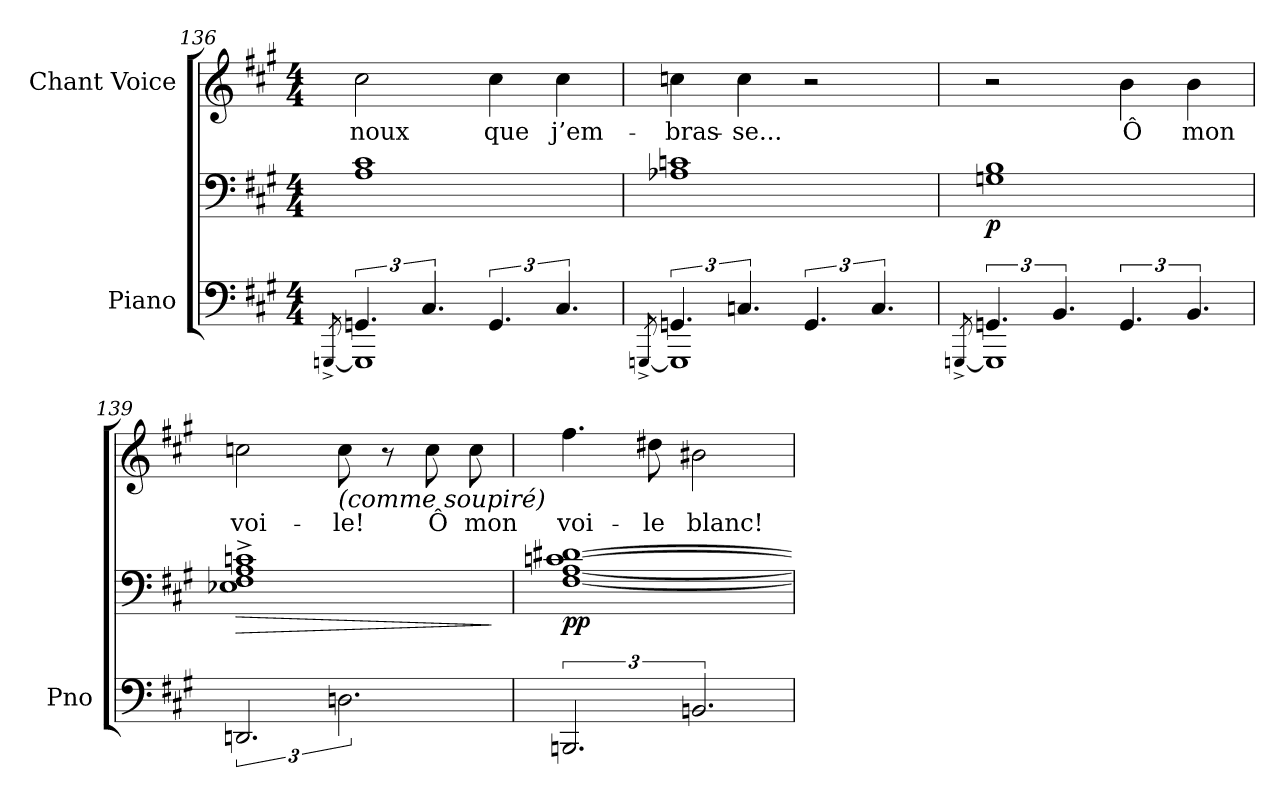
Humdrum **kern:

**kern	**kern	**dynam	**kern	**text
*part2	*part2	*part2	*part1	*part1
*staff3	*staff2	*staff2/3	*staff1	*staff1
*I"Piano	*	*	*I"Chant Voice	*
*I'Pno	*	*	*	*
*clefF4	*clefF4	*	*clefG2	*
*k[f#c#g#]	*k[f#c#g#]	*	*k[f#c#g#]	*
*M4/4	*M4/4	*	*M4/4	*
=136	=136	=136	=136	=136
*^	*	*	*	*
.	[<8qGGGn^</	.	.	.	.
!	!	!	!	!	!LO:LY:b
6.GGn/	1GGG]	1A 1c#	.	2cc#\	-noux
6.C#/	.	.	.	.	.
!	!	!	!	!	!LO:LY:b
6.GG/	.	.	.	4cc#\	que
!	!	!	!	!	!LO:LY:b
6.C#/	.	.	.	4cc#\	j’em-
=137	=137	=137	=137	=137	=137
.	[<8qGGGn^</	.	.	.	.
!	!	!	!	!	!LO:LY:b
6.GGn/	1GGG]	1A-X 1cn	.	4ccn\	-bras-
!	!	!	!	!	!LO:LY:b
6.Cn/	.	.	.	4cc\	-se...
6.GG/	.	.	.	2r	.
6.C/	.	.	.	.	.
=138	=138	=138	=138	=138	=138
.	[<8qGGGn^</	.	.	.	.
!	!	!	!LO:DY:b	!	!
6.GGn/	1GGG]	1Gn 1B	p	2r	.
6.BB/	.	.	.	.	.
!	!	!	!	!	!LO:LY:b
6.GG/	.	.	.	4b\	Ô
!	!	!	!	!	!LO:LY:b
6.BB/	.	.	.	4b\	mon
*v	*v	*	*	*	*
!!LO:PB:g=z
=139	=139	=139	=139	=139
!	!	!LO:HP:b	!	!LO:LY:b
3.DDn	1E-X^ 1F#^ 1A^ 1cn^	>	2ccn\	voi-
!	!	!	!LO:TX:b:i:t=(comme soupiré)	!
!	!	!	!	!LO:LY:b
3.Dn	.	.	8cc\	-le!
.	.	.	8r	.
!	!	!	!	!LO:LY:b
.	.	.	8cc\	Ô
!	!	!	!	!LO:LY:b
.	.	.	8cc\	mon
.	.	]	.	.
=140	=140	=140	=140	=140
!	!	!LO:DY:b	!	!LO:LY:b
3.BBBn	[1F# [1A [1cn [1d#X	pp	4.ff#\	voi-
!	!	!	!	!LO:LY:b
.	.	.	8dd#X\	-le
!	!	!	!	!LO:LY:b
3.BBn	.	.	2b#X\	blanc!
=	=	=	=	=
*-	*-	*-	*-	*-
